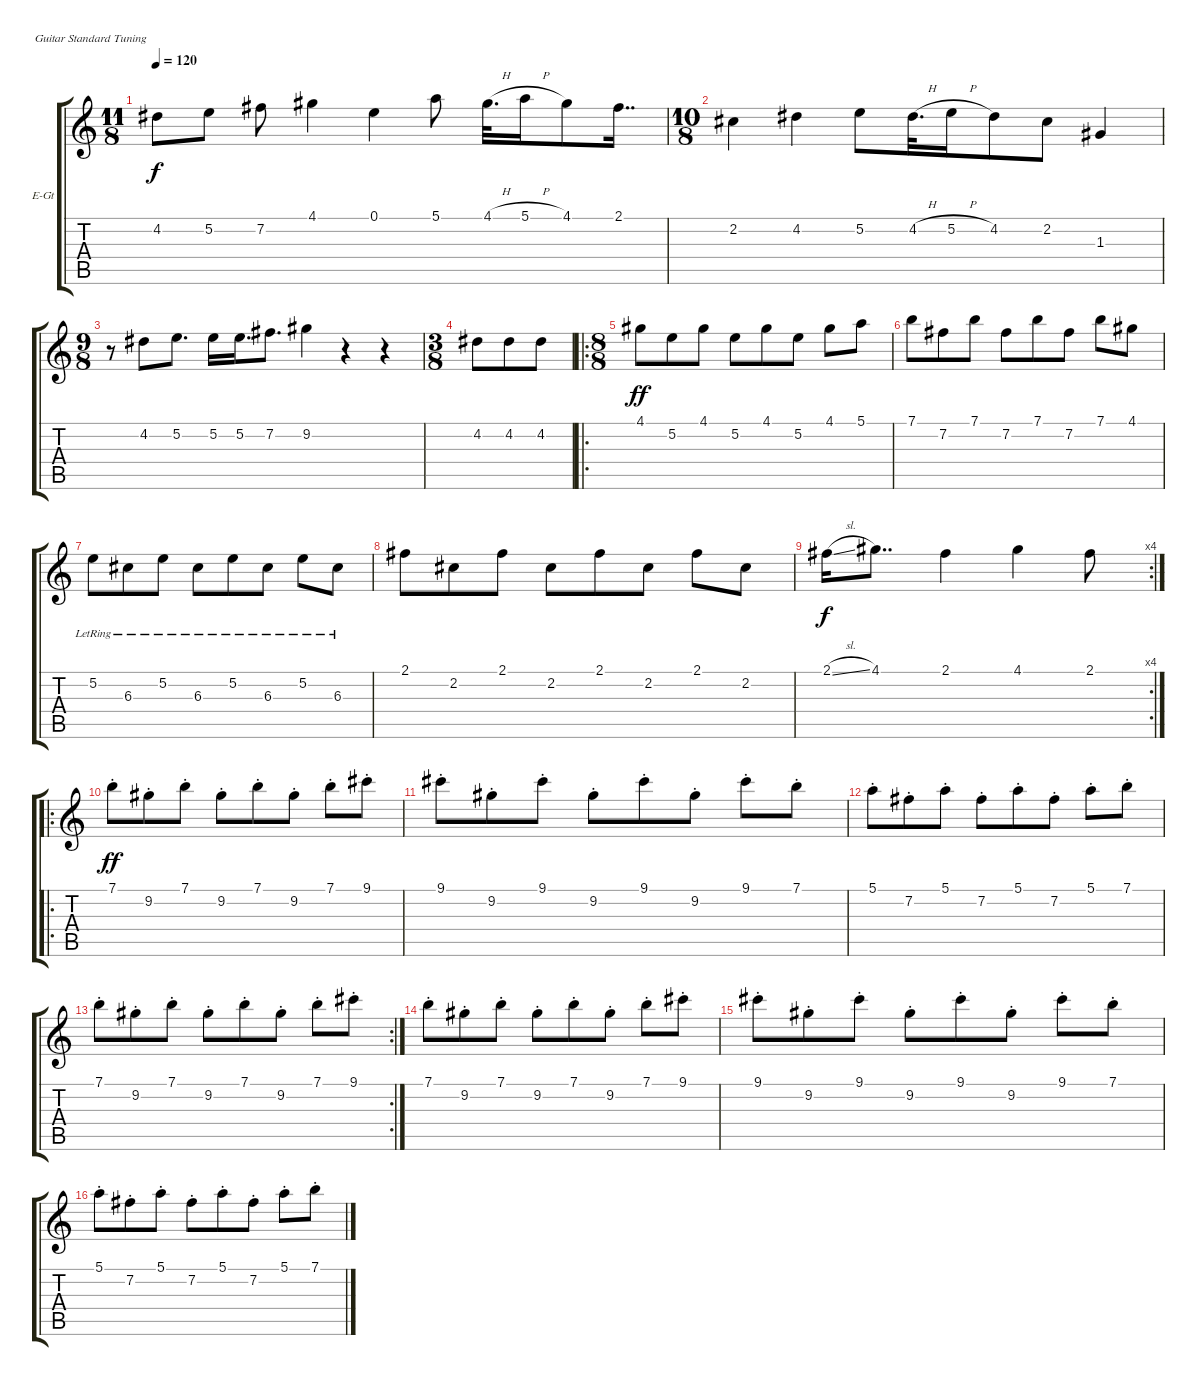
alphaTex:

\defaultSystemsLayout 4
\bracketExtendMode groupsimilarinstruments
\firstSystemTrackNameOrientation horizontal
\otherSystemsTrackNameOrientation horizontal
\track ("Electric Guitar" "E-Gt") {instrument acousticguitarsteel}
\staff {score tabs}
\tuning (E4 B3 G3 D3 A2 E2)
\ts (11 8)
\tempo 120
\clef g2
\ks c
4.2.8{dy f} 5.2.8 7.2.8 4.1.4 0.1.4 5.1.8 4.1{h}.32{d} 5.1{h}.16 4.1.8 2.1.16{dd} |
\ts (10 8)
2.2.4 4.2.4 5.2.8 4.2{h}.32{d} 5.2{h}.16 4.2.8 2.2.8 1.3.4 |
\ts (9 8)
r.8 4.2.8 5.2.8{d} 5.2.16 5.2.16{d} 7.2.8{d} 9.2.4 r.4 r.4 |
\ts (3 8)
4.2.8 4.2.8 4.2.8 |
\ro
\ts (8 8)
4.1.8{dy ff} 5.2.8 4.1.8 5.2.8 4.1.8 5.2.8 4.1.8 5.1.8 |
7.1.8 7.2.8 7.1.8 7.2.8 7.1.8 7.2.8 7.1.8 4.1.8 |
5.2{lr}.8 6.3{lr}.8 5.2{lr}.8 6.3{lr}.8 5.2{lr}.8 6.3{lr}.8 5.2{lr}.8 6.3{lr}.8 |
2.1.8 2.2.8 2.1.8 2.2.8 2.1.8 2.2.8 2.1.8 2.2.8 |
\rc 4
2.1{sl}.16{dy f} 4.1.8{dd} 2.1.4 4.1.4 2.1.8 |
\ro
7.1{st}.8{dy ff} 9.2{st}.8 7.1{st}.8 9.2{st}.8 7.1{st}.8 9.2{st}.8 7.1{st}.8 9.1{st}.8 |
9.1{st}.8 9.2{st}.8 9.1{st}.8 9.2{st}.8 9.1{st}.8 9.2{st}.8 9.1{st}.8 7.1{st}.8 |
5.1{st}.8 7.2{st}.8 5.1{st}.8 7.2{st}.8 5.1{st}.8 7.2{st}.8 5.1{st}.8 7.1{st}.8 |
\rc 2
7.1{st}.8 9.2{st}.8 7.1{st}.8 9.2{st}.8 7.1{st}.8 9.2{st}.8 7.1{st}.8 9.1{st}.8 |
7.1{st}.8 9.2{st}.8 7.1{st}.8 9.2{st}.8 7.1{st}.8 9.2{st}.8 7.1{st}.8 9.1{st}.8 |
9.1{st}.8 9.2{st}.8 9.1{st}.8 9.2{st}.8 9.1{st}.8 9.2{st}.8 9.1{st}.8 7.1{st}.8 |
5.1{st}.8 7.2{st}.8 5.1{st}.8 7.2{st}.8 5.1{st}.8 7.2{st}.8 5.1{st}.8 7.1{st}.8
